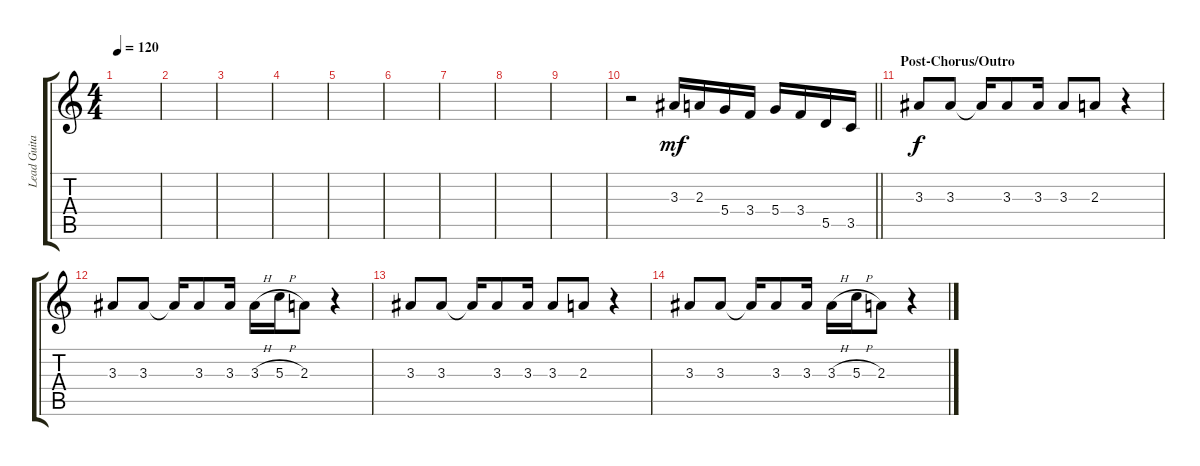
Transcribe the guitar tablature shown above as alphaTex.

\track ("Lead Guitar I" "Lead Guita") {instrument distortionguitar}
\staff {score tabs}
\tuning (E4 B3 G3 D3 A2 D2) {hide}
\ts (4 4)
\tempo 120
\clef g2
\ks c
|
|
|
|
|
|
|
|
|
\barLineRight lightlight
r.2 3.3.16{dy mf} 2.3.16 5.4.16 3.4.16 5.4.16 3.4.16 5.5.16 3.5.16 |
\section ("" "Post-Chorus/Outro")
3.3.8{dy f} 3.3.8 3.3{t}.16 3.3.8 3.3.16 3.3.8 2.3.8 r.4 |
3.3.8 3.3.8 3.3{t}.16 3.3.8 3.3.16 3.3{h}.16 5.3{h}.16 2.3.8 r.4 |
3.3.8 3.3.8 3.3{t}.16 3.3.8 3.3.16 3.3.8 2.3.8 r.4 |
3.3.8 3.3.8 3.3{t}.16 3.3.8 3.3.16 3.3{h}.16 5.3{h}.16 2.3.8 r.4
